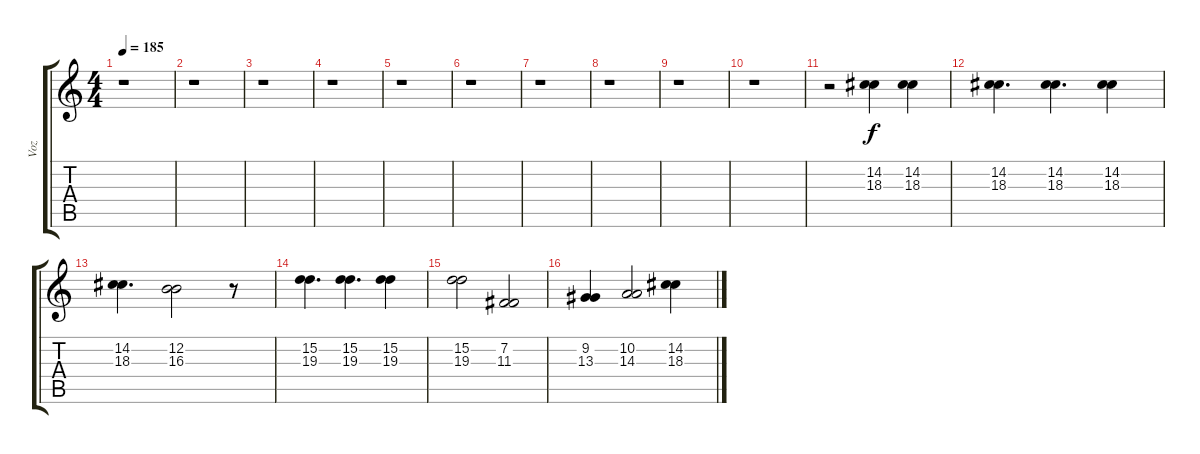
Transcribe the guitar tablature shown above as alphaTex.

\track ("Voz" "Voz") {instrument synthbrass1}
\staff {score tabs}
\tuning (E4 B3 G3 D3 A2 E2) {hide}
\ts (4 4)
\tempo 185
\clef g2
\ks c
r.1{dy f} |
r.1 |
r.1 |
r.1 |
r.1 |
r.1 |
r.1 |
r.1 |
r.1 |
r.1 |
r.2 (14.2 18.3).4 (14.2 18.3).4 |
(14.2 18.3).4{d} (14.2 18.3).4{d} (14.2 18.3).4 |
(14.2 18.3).4{d} (12.2 16.3).2 r.8 |
(15.2 19.3).4{d} (15.2 19.3).4{d} (15.2 19.3).4 |
(15.2 19.3).2 (7.2 11.3).2 |
(9.2 13.3).4 (10.2 14.3).2 (14.2 18.3).4
